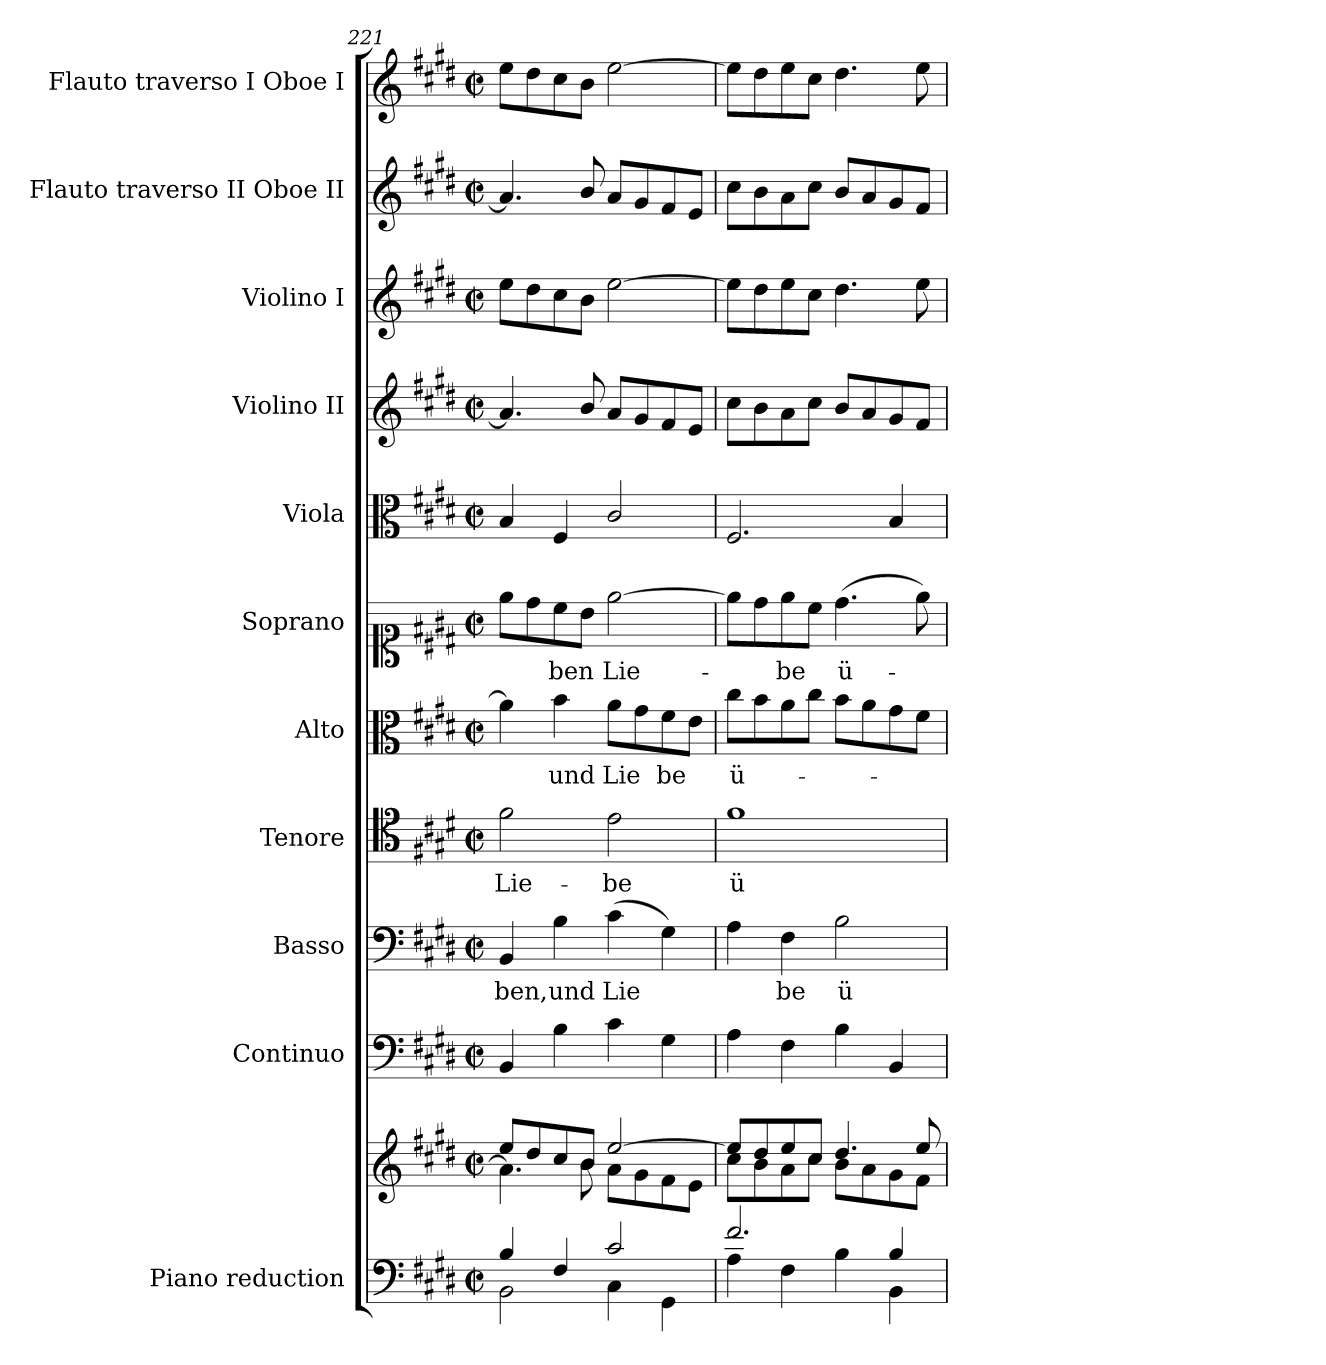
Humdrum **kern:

**kern	**kern	**kern	**kern	**text	**kern	**text	**kern	**text	**kern	**text	**kern	**kern	**kern	**kern	**kern
*part11	*part11	*part10	*part9	*part9	*part8	*part8	*part7	*part7	*part6	*part6	*part5	*part4	*part3	*part2	*part1
*staff12	*staff11	*staff10	*staff9	*staff9	*staff8	*staff8	*staff7	*staff7	*staff6	*staff6	*staff5	*staff4	*staff3	*staff2	*staff1
*I"Piano reduction	*	*I"Continuo	*I"Basso	*	*I"Tenore	*	*I"Alto	*	*I"Soprano	*	*I"Viola	*I"Violino II	*I"Violino I	*I"Flauto traverso II Oboe II	*I"Flauto traverso I Oboe I
*I'Pno	*	*	*	*	*	*	*	*	*	*	*	*	*	*I'Ob	*I'Ob
*clefF4	*clefG2	*clefF4	*clefF4	*	*clefC4	*	*clefC3	*	*clefC1	*	*clefC3	*clefG2	*clefG2	*clefG2	*clefG2
*k[f#c#g#d#]	*k[f#c#g#d#]	*k[f#c#g#d#]	*k[f#c#g#d#]	*	*k[f#c#g#d#]	*	*k[f#c#g#d#]	*	*k[f#c#g#d#]	*	*k[f#c#g#d#]	*k[f#c#g#d#]	*k[f#c#g#d#]	*k[f#c#g#d#]	*k[f#c#g#d#]
*M2/2	*M2/2	*M2/2	*M2/2	*	*M2/2	*	*M2/2	*	*M2/2	*	*M2/2	*M2/2	*M2/2	*M2/2	*M2/2
*met(c|)	*met(c|)	*met(c|)	*met(c|)	*	*met(c|)	*	*met(c|)	*	*met(c|)	*	*met(c|)	*met(c|)	*met(c|)	*met(c|)	*met(c|)
=221	=221	=221	=221	=221	=221	=221	=221	=221	=221	=221	=221	=221	=221	=221	=221
*^	*^	*	*	*	*	*	*	*	*	*	*	*	*	*	*
!	!	!	!	!	!	!LO:LY:b	!	!LO:LY:b	!	!	!	!	!	!	!	!	!
4B/	2BB\	8ee/L	4.a\]	4BB/	4BB/	ben,	2f#\	Lie-	4a\]	.	8ee\L	.	4B/	4.a/]	8ee\L	4.a/]	8ee\L
.	.	8dd#/	.	.	.	.	.	.	.	.	8dd#\	.	.	.	8dd#\	.	8dd#\
!	!	!	!	!	!	!LO:LY:b	!	!	!	!LO:LY:b	!	!LO:LY:b	!	!	!	!	!
4F#/	.	8cc#/	.	4B\	4B\	und	.	.	4b\	und	8cc#\	ben	4F#/	.	8cc#\	.	8cc#\
.	.	8b/J	8b\	.	.	.	.	.	.	.	8b\J	.	.	8b/	8b\J	8b/	8b\J
!	!	!	!	!	!	!LO:LY:b	!	!LO:LY:b	!	!LO:LY:b	!	!LO:LY:b	!	!	!	!	!
2c#/	4C#\	[2ee/	8a\L	4c#\	(4c#\	Lie	2e\	be	8a\L	Lie	[2ee\	Lie-	2c#/	8a/L	[2ee\	8a/L	[2ee\
.	.	.	8g#\	.	.	.	.	.	8g#\	.	.	.	.	8g#/	.	8g#/	.
!	!	!	!	!	!	!	!	!	!	!LO:LY:b	!	!	!	!	!	!	!
.	4GG#\	.	8f#\	4G#\	4G#\)	.	.	.	8f#\	be	.	.	.	8f#/	.	8f#/	.
.	.	.	8e\J	.	.	.	.	.	8e\J	.	.	.	.	8e/J	.	8e/J	.
!!LO:PB:g=z
=222	=222	=222	=222	=222	=222	=222	=222	=222	=222	=222	=222	=222	=222	=222	=222	=222	=222
!	!	!	!	!	!	!	!	!LO:LY:b	!	!LO:LY:b	!	!	!	!	!	!	!
2.f#/	4A\	8ee/L]	8cc#\L	4A\	4A\	.	1f#	ü--	8cc#\L	ü-	8ee\L]	.	2.F#/	8cc#\L	8ee\L]	8cc#\L	8ee\L]
.	.	8dd#/	8b\	.	.	.	.	.	8b\	.	8dd#\	.	.	8b\	8dd#\	8b\	8dd#\
!	!	!	!	!	!	!LO:LY:b	!	!	!	!	!	!LO:LY:b	!	!	!	!	!
.	4F#\	8ee/	8a\	4F#\	4F#\	be	.	.	8a\	.	8ee\	be	.	8a\	8ee\	8a\	8ee\
.	.	8cc#/J	8cc#\J	.	.	.	.	.	8cc#\J	.	8cc#\J	.	.	8cc#\J	8cc#\J	8cc#\J	8cc#\J
!	!	!	!	!	!	!LO:LY:b	!	!	!	!	!	!LO:LY:b	!	!	!	!	!
.	4B\	4.dd#/	8b\L	4B\	2B\	ü-	.	.	8b\L	.	(4.dd#\	ü-	.	8b/L	4.dd#\	8b/L	4.dd#\
.	.	.	8a\	.	.	.	.	.	8a\	.	.	.	.	8a/	.	8a/	.
4B/	4BB\	.	8g#\	4BB/	.	.	.	.	8g#\	.	.	.	4B/	8g#/	.	8g#/	.
.	.	8ee/	8f#\J	.	.	.	.	.	8f#\J	.	8ee\)	.	.	8f#/J	8ee\	8f#/J	8ee\
*v	*v	*	*	*	*	*	*	*	*	*	*	*	*	*	*	*	*
*	*v	*v	*	*	*	*	*	*	*	*	*	*	*	*	*	*
=	=	=	=	=	=	=	=	=	=	=	=	=	=	=	=
*-	*-	*-	*-	*-	*-	*-	*-	*-	*-	*-	*-	*-	*-	*-	*-
